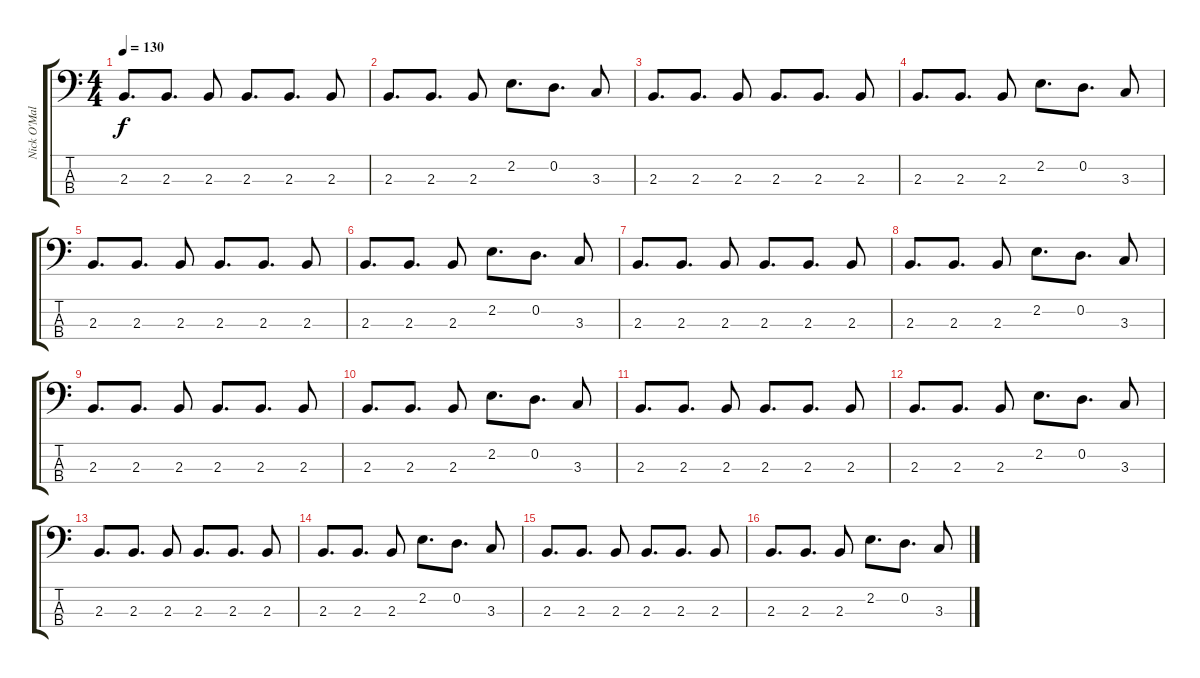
\track ("Nick O'Malley" "Nick O'Mal") {instrument electricbassfinger}
\staff {score tabs}
\tuning (G2 D2 A1 E1) {hide}
\ts (4 4)
\tempo 130
\clef f4
\ks c
2.3.8{d dy f} 2.3.8{d} 2.3.8 2.3.8{d} 2.3.8{d} 2.3.8 |
2.3.8{d} 2.3.8{d} 2.3.8 2.2.8{d} 0.2.8{d} 3.3.8 |
2.3.8{d} 2.3.8{d} 2.3.8 2.3.8{d} 2.3.8{d} 2.3.8 |
2.3.8{d} 2.3.8{d} 2.3.8 2.2.8{d} 0.2.8{d} 3.3.8 |
2.3.8{d} 2.3.8{d} 2.3.8 2.3.8{d} 2.3.8{d} 2.3.8 |
2.3.8{d} 2.3.8{d} 2.3.8 2.2.8{d} 0.2.8{d} 3.3.8 |
2.3.8{d} 2.3.8{d} 2.3.8 2.3.8{d} 2.3.8{d} 2.3.8 |
2.3.8{d} 2.3.8{d} 2.3.8 2.2.8{d} 0.2.8{d} 3.3.8 |
2.3.8{d} 2.3.8{d} 2.3.8 2.3.8{d} 2.3.8{d} 2.3.8 |
2.3.8{d} 2.3.8{d} 2.3.8 2.2.8{d} 0.2.8{d} 3.3.8 |
2.3.8{d} 2.3.8{d} 2.3.8 2.3.8{d} 2.3.8{d} 2.3.8 |
2.3.8{d} 2.3.8{d} 2.3.8 2.2.8{d} 0.2.8{d} 3.3.8 |
2.3.8{d} 2.3.8{d} 2.3.8 2.3.8{d} 2.3.8{d} 2.3.8 |
2.3.8{d} 2.3.8{d} 2.3.8 2.2.8{d} 0.2.8{d} 3.3.8 |
2.3.8{d} 2.3.8{d} 2.3.8 2.3.8{d} 2.3.8{d} 2.3.8 |
2.3.8{d} 2.3.8{d} 2.3.8 2.2.8{d} 0.2.8{d} 3.3.8
